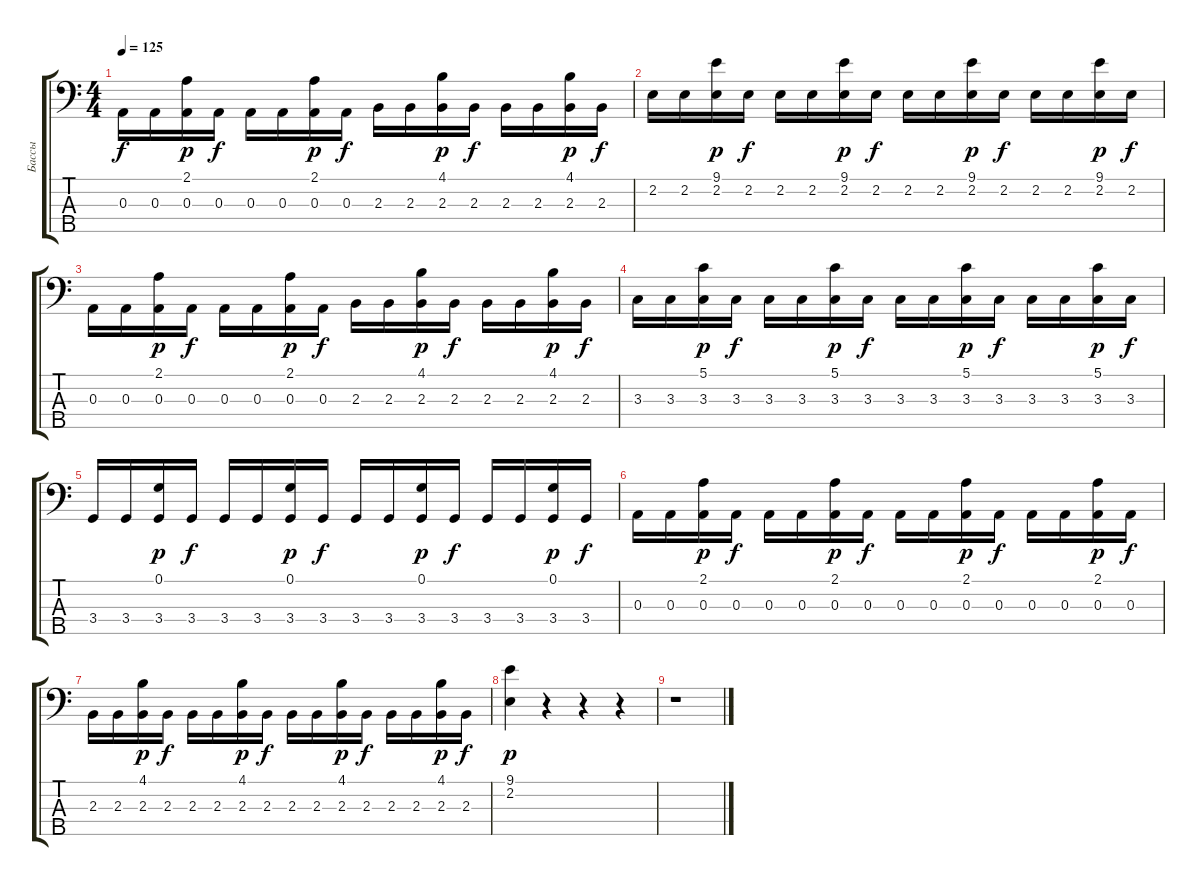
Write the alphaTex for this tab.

\track ("Бассы" "Бассы") {instrument synthbass2}
\staff {score tabs}
\tuning (G2 D2 A1 E1 B0) {hide}
\ts (4 4)
\tempo 125
\clef f4
\ks c
0.3.16{dy f} 0.3.16 (2.1 0.3).16{dy p} 0.3.16{dy f} 0.3.16 0.3.16 (2.1 0.3).16{dy p} 0.3.16{dy f} 2.3.16 2.3.16 (4.1 2.3).16{dy p} 2.3.16{dy f} 2.3.16 2.3.16 (4.1 2.3).16{dy p} 2.3.16{dy f} |
2.2.16 2.2.16 (9.1 2.2).16{dy p} 2.2.16{dy f} 2.2.16 2.2.16 (9.1 2.2).16{dy p} 2.2.16{dy f} 2.2.16 2.2.16 (9.1 2.2).16{dy p} 2.2.16{dy f} 2.2.16 2.2.16 (9.1 2.2).16{dy p} 2.2.16{dy f} |
0.3.16 0.3.16 (2.1 0.3).16{dy p} 0.3.16{dy f} 0.3.16 0.3.16 (2.1 0.3).16{dy p} 0.3.16{dy f} 2.3.16 2.3.16 (4.1 2.3).16{dy p} 2.3.16{dy f} 2.3.16 2.3.16 (4.1 2.3).16{dy p} 2.3.16{dy f} |
3.3.16 3.3.16 (5.1 3.3).16{dy p} 3.3.16{dy f} 3.3.16 3.3.16 (5.1 3.3).16{dy p} 3.3.16{dy f} 3.3.16 3.3.16 (5.1 3.3).16{dy p} 3.3.16{dy f} 3.3.16 3.3.16 (5.1 3.3).16{dy p} 3.3.16{dy f} |
3.4.16 3.4.16 (0.1 3.4).16{dy p} 3.4.16{dy f} 3.4.16 3.4.16 (0.1 3.4).16{dy p} 3.4.16{dy f} 3.4.16 3.4.16 (0.1 3.4).16{dy p} 3.4.16{dy f} 3.4.16 3.4.16 (0.1 3.4).16{dy p} 3.4.16{dy f} |
0.3.16 0.3.16 (2.1 0.3).16{dy p} 0.3.16{dy f} 0.3.16 0.3.16 (2.1 0.3).16{dy p} 0.3.16{dy f} 0.3.16 0.3.16 (2.1 0.3).16{dy p} 0.3.16{dy f} 0.3.16 0.3.16 (2.1 0.3).16{dy p} 0.3.16{dy f} |
2.3.16 2.3.16 (4.1 2.3).16{dy p} 2.3.16{dy f} 2.3.16 2.3.16 (4.1 2.3).16{dy p} 2.3.16{dy f} 2.3.16 2.3.16 (4.1 2.3).16{dy p} 2.3.16{dy f} 2.3.16 2.3.16 (4.1 2.3).16{dy p} 2.3.16{dy f} |
(9.1 2.2).4{dy p} r.4 r.4 r.4 |
r.1
